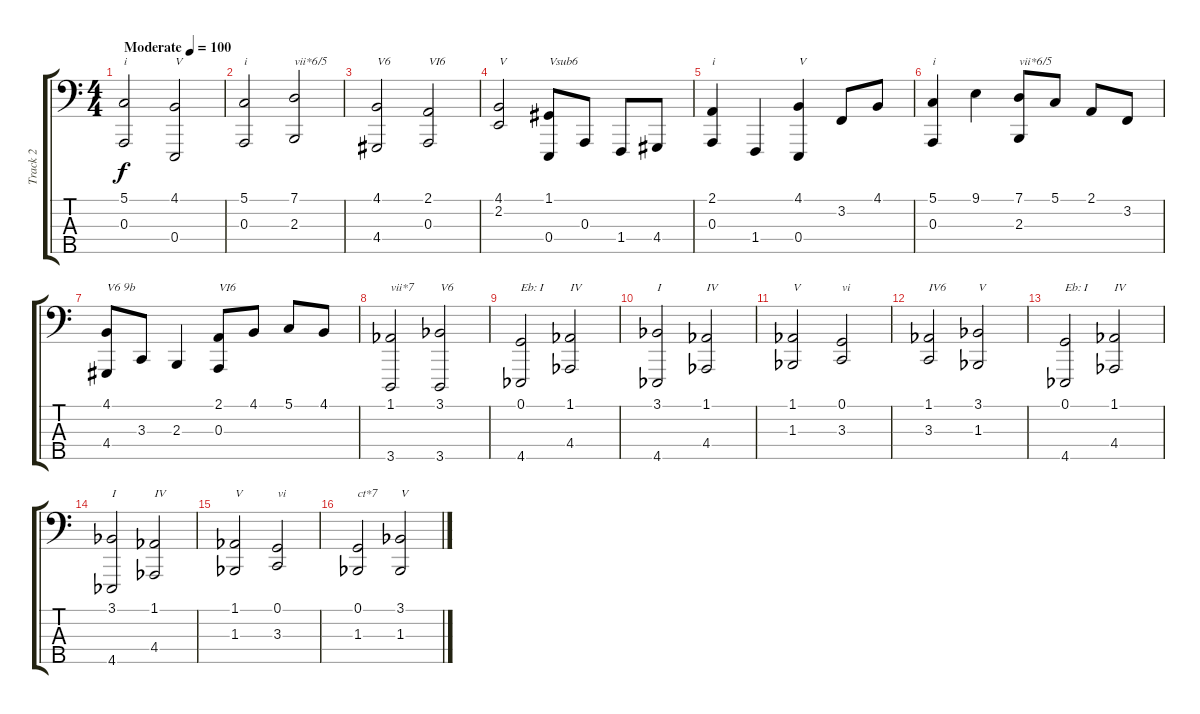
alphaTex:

\track ("Track 2" "Track 2") {instrument acousticgrandpiano}
\staff {score tabs}
\tuning (G2 D2 A1 E1 B0) {hide}
\ts (4 4)
\tempo (100 "Moderate")
\clef f4
\ks aminor
(5.1 0.3).2{txt "i" dy f instrument acousticgrandpiano} (4.1 0.4).2{txt "V"} |
(5.1 0.3).2{txt "i"} (7.1 2.3).2{txt "vii*6/5"} |
(4.1 4.4).2{txt "V6"} (2.1 0.3).2{txt "VI6"} |
(4.1 2.2).2{txt "V"} (1.1 0.4).8{txt "Vsub6"} 0.3.8 1.4.8 4.4.8 |
(2.1 0.3).4{txt "i"} 1.4.4 (4.1 0.4).4{txt "V"} 3.2.8 4.1.8 |
(5.1 0.3).4{txt "i"} 9.1.4 (7.1 2.3).8{txt "vii*6/5"} 5.1.8 2.1.8 3.2.8 |
(4.1 4.4).8{txt "V6 9b"} 3.3.8 2.3.4 (2.1 0.3).8{txt "VI6"} 4.1.8 5.1.8 4.1.8 |
(1.1{acc b} 3.5).2{txt "vii*7"} (3.1{acc b} 3.5).2{txt "V6"} |
(0.1 4.5{acc b}).2{txt "Eb: I"} (1.1{acc b} 4.4{acc b}).2{txt "IV"} |
(3.1{acc b} 4.5{acc b}).2{txt "I"} (1.1{acc b} 4.4{acc b}).2{txt "IV"} |
(1.1{acc b} 1.3{acc b}).2{txt "V"} (0.1 3.3).2{txt "vi"} |
(1.1{acc b} 3.3).2{txt "IV6"} (3.1{acc b} 1.3{acc b}).2{txt "V"} |
(0.1 4.5{acc b}).2{txt "Eb: I"} (1.1{acc b} 4.4{acc b}).2{txt "IV"} |
(3.1{acc b} 4.5{acc b}).2{txt "I"} (1.1{acc b} 4.4{acc b}).2{txt "IV"} |
(1.1{acc b} 1.3{acc b}).2{txt "V"} (0.1 3.3).2{txt "vi"} |
(0.1 1.3{acc b}).2{txt "ct*7"} (3.1{acc b} 1.3{acc b}).2{txt "V"}
